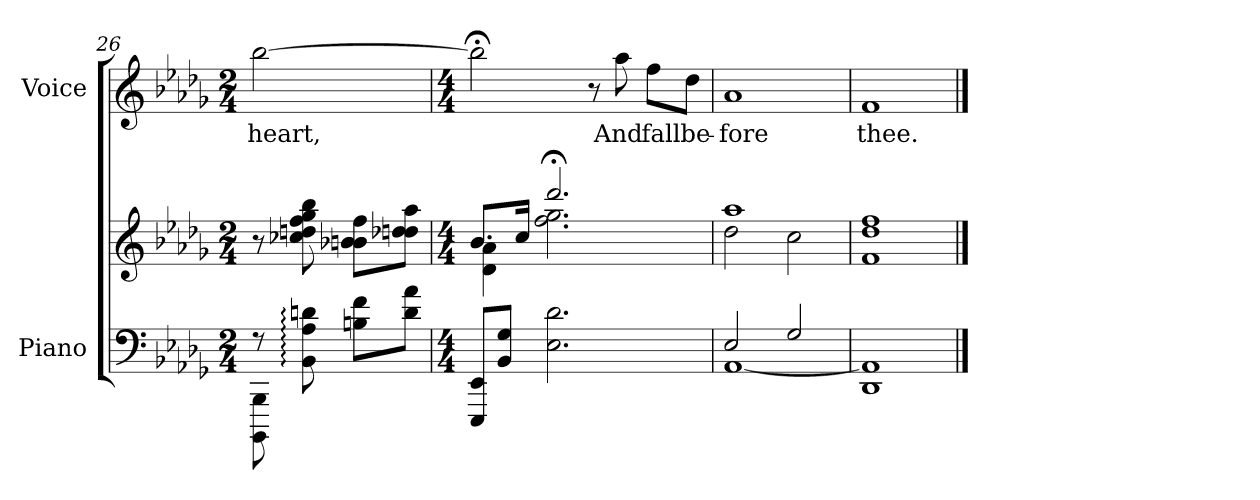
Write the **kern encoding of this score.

**kern	**kern	**kern	**text
*part2	*part2	*part1	*part1
*staff3	*staff2	*staff1	*staff1
*I"Piano	*	*I"Voice	*
*I'Pno.	*	*I'Voice	*
*clefF4	*clefG2	*clefG2	*
*k[b-e-a-d-g-]	*k[b-e-a-d-g-]	*k[b-e-a-d-g-]	*
*D-:	*D-:	*D-:	*
*M2/4	*M2/4	*M2/4	*
=26	=26	=26	=26
*^	*	*	*
!	!	!	!	!LO:LY:b:color=#000000
8r	8BBBB-i\ 8BBB-i	8r	[>2bb-i\	heart,
8BB-i\: 8A-i: 8dni:	4.ryy	8cc-Xi\ 8ddni 8ffi 8gg-i 8bb-i	.	.
8Bni\ 8fiL	.	8b-Xi\ 8bni 8ffiL	.	.
8di\ 8a-iJ	.	8ddni\ 8dd-Xi 8aa-iJ	.	.
*v	*v	*	*	*
!!LO:LB:g=z
=27	=27	=27	=27
*M4/4	*M4/4	*M4/4	*
*	*^	*	*
8EEE-i/ 8EE-iL	8.b-i/L	4d-i\ 4a-i	2bb-;i\]	.
*X8ba	*	*	*	*
8BB-i/ 8G-iJ	.	.	.	.
.	16cci/Jk	.	.	.
*	*8ba	*	*	*
2.E-i\ 2.d-i	2.dd-;i/	2.fi\ 2.g-i	.	.
.	.	.	8r	.
!	!	!	!	!LO:LY:b:color=#000000
.	.	.	8aa-i\	And
!	!	!	!	!LO:LY:b:color=#000000
.	.	.	8ffi\L	fall
!	!	!	!	!LO:LY:b:color=#000000
.	.	.	8dd-i\J	be-
=28	=28	=28	=28	=28
*^	*	*	*	*
!	!	!	!	!	!LO:LY:b:color=#000000
2E-i/	[<1AA-i	1a-i	2d-i\	1a-i	-fore
2G-i/	.	.	2ci\	.	.
*v	*v	*	*	*	*
*	*v	*v	*	*
=29	=29	=29	=29
*	*^	*	*
!	!	!	!	!LO:LY:b:color=#000000
*	*v	*v	*	*
1DD-i 1AA-i]	1Fi 1d-i 1fi	1fi	thee.
==	==	==	==
*-	*-	*-	*-
